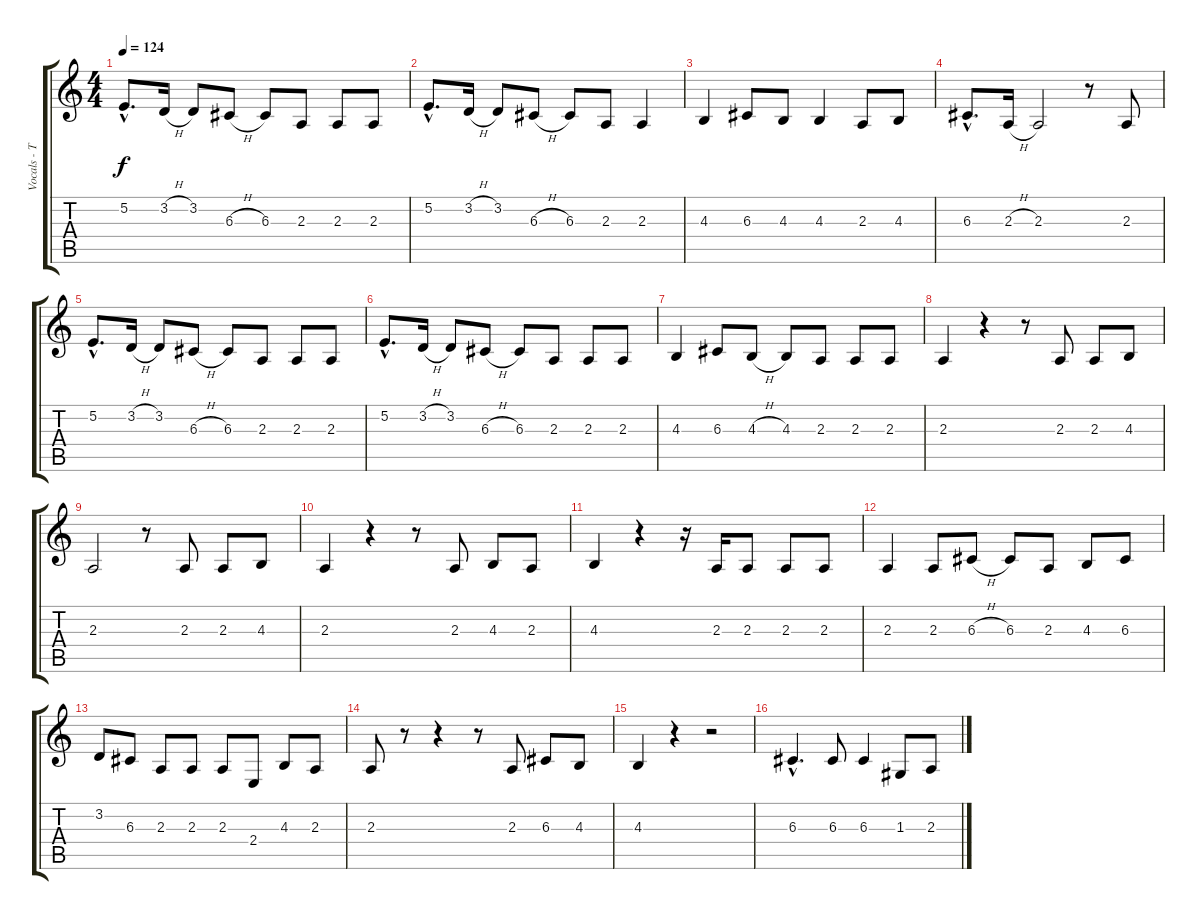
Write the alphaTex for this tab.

\track ("Vocals - Tom" "Vocals - T") {instrument sopranosax}
\staff {score tabs}
\tuning (E4 B3 G3 D3 A2 E2) {hide}
\ts (4 4)
\tempo 124
\clef g2
\ks c
5.2{hac}.8{d dy f} 3.2{h}.16 3.2.8 6.3{h}.8 6.3.8 2.3.8 2.3.8 2.3.8 |
5.2{hac}.8{d} 3.2{h}.16 3.2.8 6.3{h}.8 6.3.8 2.3.8 2.3.4 |
4.3.4 6.3.8 4.3.8 4.3.4 2.3.8 4.3.8 |
6.3{hac}.8{d} 2.3{h}.16 2.3.2 r.8 2.3.8 |
5.2{hac}.8{d} 3.2{h}.16 3.2.8 6.3{h}.8 6.3.8 2.3.8 2.3.8 2.3.8 |
5.2{hac}.8{d} 3.2{h}.16 3.2.8 6.3{h}.8 6.3.8 2.3.8 2.3.8 2.3.8 |
4.3.4 6.3.8 4.3{h}.8 4.3.8 2.3.8 2.3.8 2.3.8 |
2.3.4 r.4 r.8 2.3.8 2.3.8 4.3.8 |
2.3.2 r.8 2.3.8 2.3.8 4.3.8 |
2.3.4 r.4 r.8 2.3.8 4.3.8 2.3.8 |
4.3.4 r.4 r.16 2.3.16 2.3.8 2.3.8 2.3.8 |
2.3.4 2.3.8 6.3{h}.8 6.3.8 2.3.8 4.3.8 6.3.8 |
3.2.8 6.3.8 2.3.8 2.3.8 2.3.8 2.4.8 4.3.8 2.3.8 |
2.3.8 r.8 r.4 r.8 2.3.8 6.3.8 4.3.8 |
4.3.4 r.4 r.2 |
6.3{hac}.4{d} 6.3.8 6.3.4 1.3.8 2.3.8
